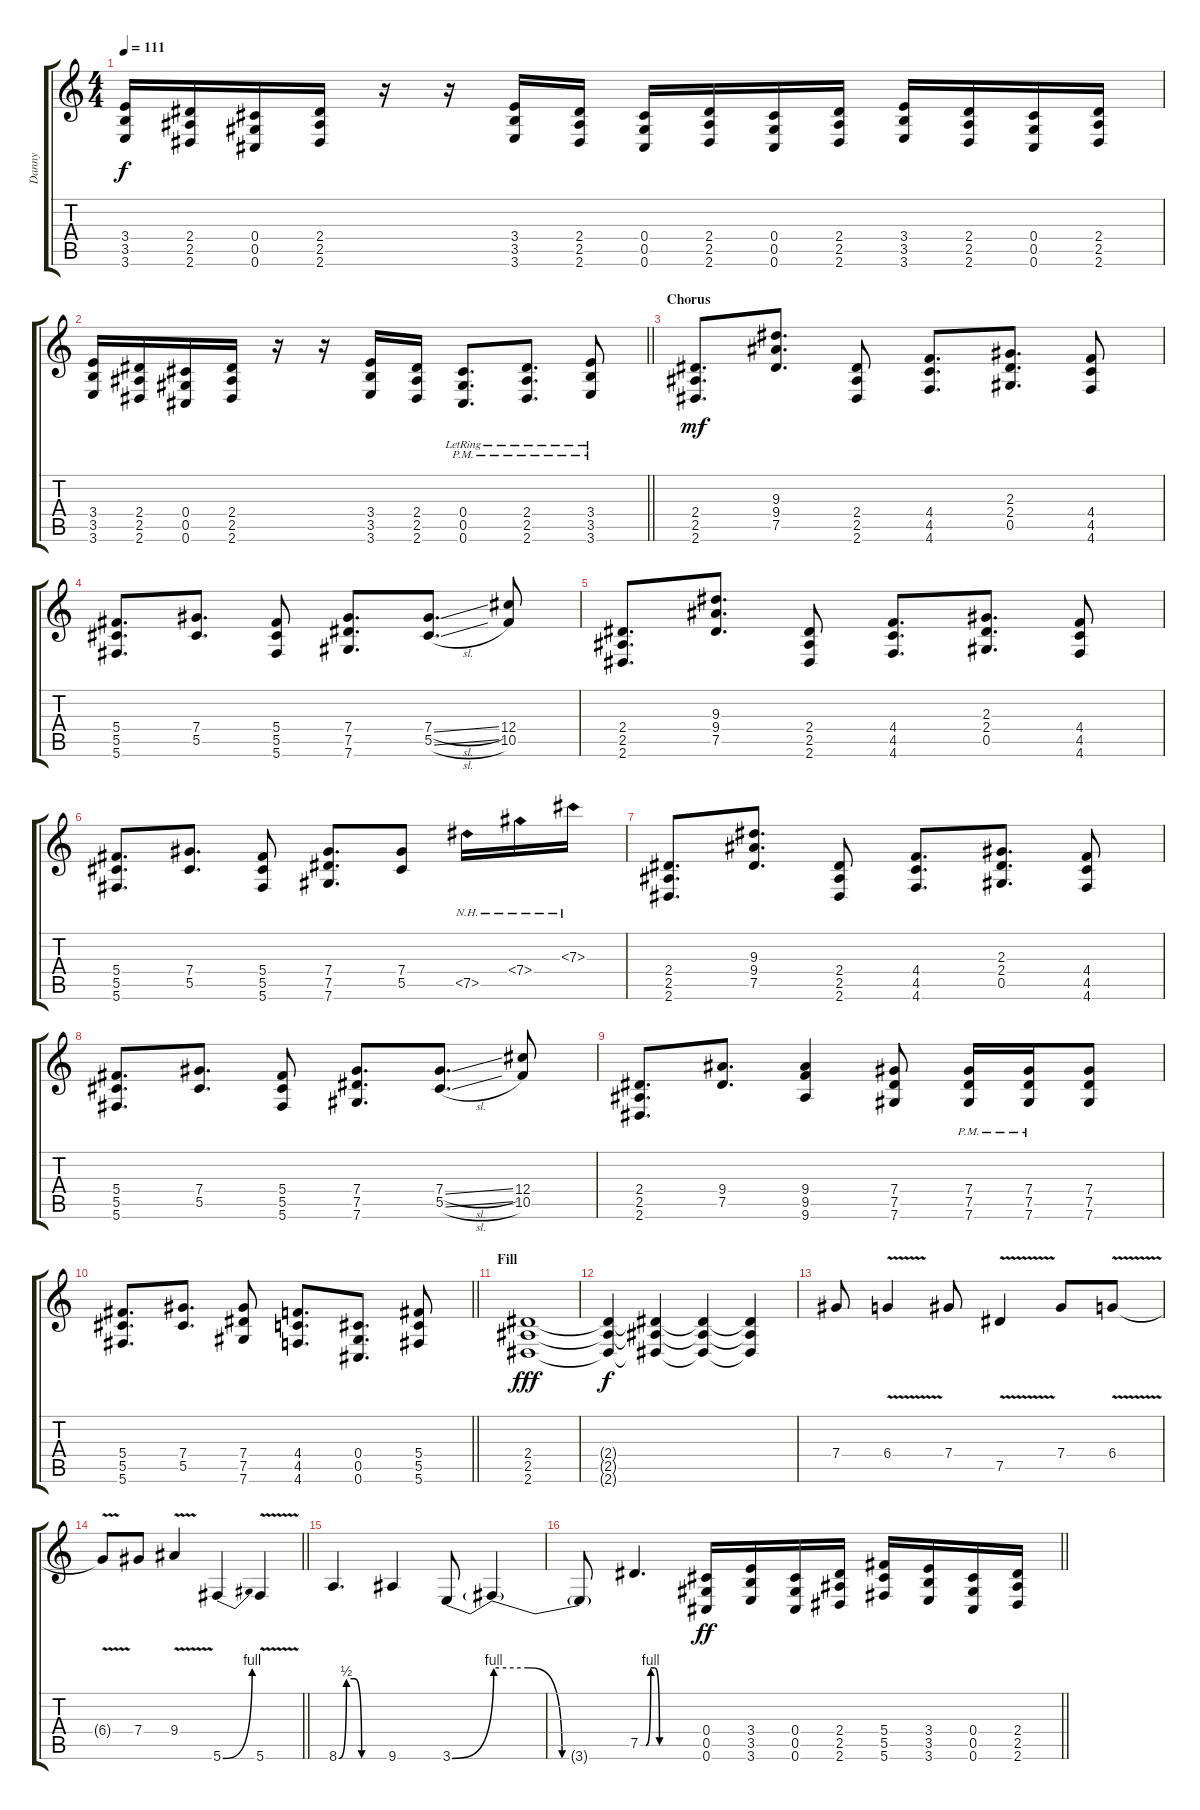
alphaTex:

\track ("Danny" "Danny") {instrument distortionguitar}
\staff {score tabs}
\tuning (Eb4 Bb3 Gb3 Db3 Ab2 Db2) {hide}
\ts (4 4)
\tempo 111
\clef g2
\ks c
(3.4 3.5 3.6).16{dy f} (2.4 2.5 2.6).16 (0.4 0.5 0.6).16 (2.4 2.5 2.6).16 r.16 r.16 (3.4 3.5 3.6).16 (2.4 2.5 2.6).16 (0.4 0.5 0.6).16 (2.4 2.5 2.6).16 (0.4 0.5 0.6).16 (2.4 2.5 2.6).16 (3.4 3.5 3.6).16 (2.4 2.5 2.6).16 (0.4 0.5 0.6).16 (2.4 2.5 2.6).16 |
\barLineRight lightlight
(3.4 3.5 3.6).16 (2.4 2.5 2.6).16 (0.4 0.5 0.6).16 (2.4 2.5 2.6).16 r.16 r.16 (3.4 3.5 3.6).16 (2.4 2.5 2.6).16 (0.4{pm lr} 0.5{pm lr} 0.6{pm lr}).8{d} (2.4{pm lr} 2.5{pm lr} 2.6{pm lr}).8{d} (3.4{pm lr} 3.5{pm lr} 3.6{pm lr}).8 |
\section ("" "Chorus")
(2.4 2.5 2.6).8{d dy mf} (9.3 9.4 7.5).8{d} (2.4 2.5 2.6).8 (4.4 4.5 4.6).8{d} (2.3 2.4 0.5).8{d} (4.4 4.5 4.6).8 |
(5.4 5.5 5.6).8{d} (7.4 5.5).8{d} (5.4 5.5 5.6).8 (7.4 7.5 7.6).8{d} (7.4{sl} 5.5{sl}).8{d} (12.4 10.5).8 |
(2.4 2.5 2.6).8{d} (9.3 9.4 7.5).8{d} (2.4 2.5 2.6).8 (4.4 4.5 4.6).8{d} (2.3 2.4 0.5).8{d} (4.4 4.5 4.6).8 |
(5.4 5.5 5.6).8{d} (7.4 5.5).8{d} (5.4 5.5 5.6).8 (7.4 7.5 7.6).8{d} (7.4 5.5).8 7.5{nh}.16 7.4{nh}.16 7.3{nh}.16 |
(2.4 2.5 2.6).8{d} (9.3 9.4 7.5).8{d} (2.4 2.5 2.6).8 (4.4 4.5 4.6).8{d} (2.3 2.4 0.5).8{d} (4.4 4.5 4.6).8 |
(5.4 5.5 5.6).8{d} (7.4 5.5).8{d} (5.4 5.5 5.6).8 (7.4 7.5 7.6).8{d} (7.4{sl} 5.5{sl}).8{d} (12.4 10.5).8 |
(2.4 2.5 2.6).8{d} (9.4 7.5).8{d} (9.4 9.5 9.6).4 (7.4 7.5 7.6).8 (7.4{pm} 7.5{pm} 7.6{pm}).16 (7.4{pm} 7.5{pm} 7.6{pm}).16 (7.4 7.5 7.6).8 |
\barLineRight lightlight
(5.4 5.5 5.6).8{d} (7.4 5.5).8{d} (7.4 7.5 7.6).8 (4.4 4.5 4.6).8{d} (0.4 0.5 0.6).8{d} (5.4 5.5 5.6).8 |
\section ("" "Fill")
(2.4 2.5 2.6).1{dy fff} |
(2.4{t} 2.5{t} 2.6{t}).4{dy f} (2.4{t} 2.5{t} 2.6{t}).4 (2.4{t} 2.5{t} 2.6{t}).4{volume 0} (2.4{t} 2.5{t} 2.6{t}).4 |
7.4.8{volume 10 instrument overdrivenguitar} 6.4{v}.4 7.4.8 7.5{v}.4 7.4.8 6.4{v}.8 |
\barLineRight lightlight
6.4{t}.8 7.4.8 9.4{v}.4 5.6{be (bend 0 0 60 4)}.4 5.6{v}.4 |
8.6{be (custom 0 0 10 2 20 2 30 0 60 0)}.4{d} 9.6.4 3.6{be (bend 0 0 60 4)}.8 3.6{be (custom 0 4 15 4 30 0 60 0) t}.4 |
\barLineRight lightlight
3.6{t}.8 7.5{be (custom 0 0 6 0 11 4 15 4 20 0 60 0)}.4{d} (0.4 0.5 0.6).16{dy ff} (3.4 3.5 3.6).16 (0.4 0.5 0.6).16 (2.4 2.5 2.6).16 (5.4 5.5 5.6).16 (3.4 3.5 3.6).16 (0.4 0.5 0.6).16 (2.4 2.5 2.6).16
